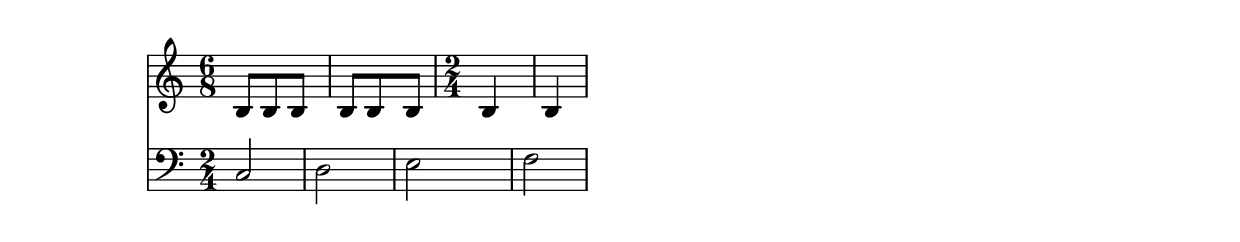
%% Do not edit this file; it is auto-generated from LSR http://lsr.dsi.unimi.it
%% This file is in the public domain.
\version "2.11.38"

\header {
  lsrtags = "rhythms, contexts-and-engravers"
 texidoc = "
The @code{measureLength} property, together with
@code{measurePosition}, determines when a barline is needed. However,
when using @code{\\compressMusic}, the scaling of durations makes it
difficult to change time signatures without making a mess of it.
Therefore, @code{measureLength} has to be set manually, using the
@code{ly:make-moment} callback. The second argument has to be the same
as the second argument of @code{\\compressMusic}. 
" }
% begin verbatim
\layout {
  \context {
    \Score
    \remove "Timing_translator"
    \remove "Default_bar_line_engraver"
  }
  \context {
    \Staff
    \consists "Timing_translator"
    \consists "Default_bar_line_engraver"
  }
}

<<
  \new Staff {
    \compressMusic #'(8 . 5) {
      \time 6/8
      \set Timing.measureLength = #(ly:make-moment 3 5)
      b8 b b b b b
      \time 2/4
      \set Timing.measureLength = #(ly:make-moment 2 5)
      b4 b
    }
  }
  \new Staff {
    \clef bass
    \time 2/4
    c2 d e f
  }
>>
